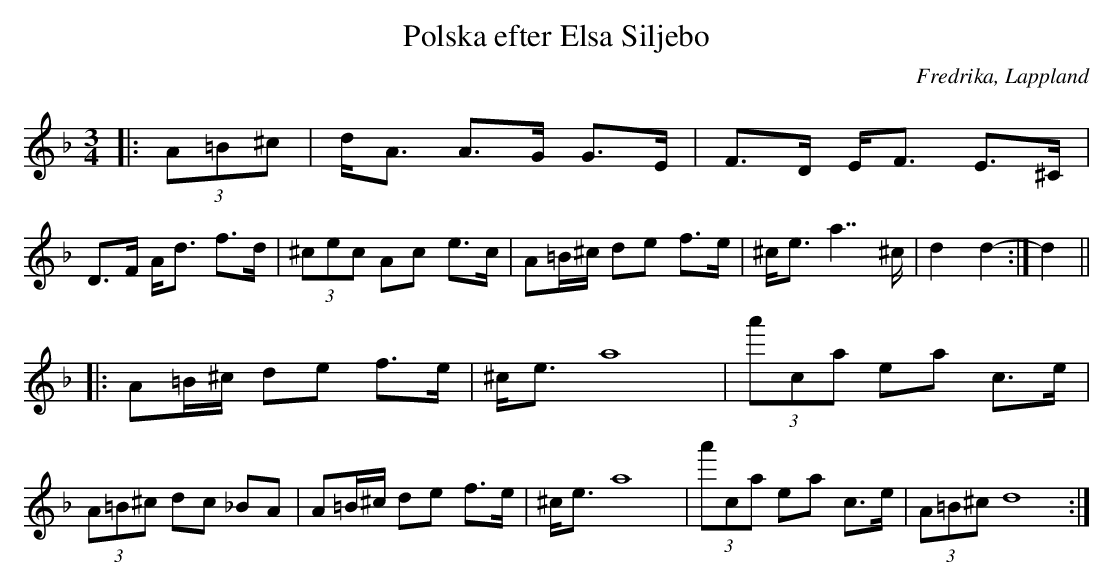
X:1
T:Polska efter Elsa Siljebo
O: Fredrika, Lappland
M:3/4
L:1/8
K:Dm
|: (3A=B^c | d<A A>G G>E | F>D E<F E>^C | D>F A<d f>d | (3^cec Ac e>c | A=B/^c/ de f>e | ^c<e a7/ ^c/ | d2 d2- :| d2 ||
|: A=B/^c/ de f>e | ^c<e a8 | (3a'ca ea c>e | (3A=B^c dc _BA | A=B/^c/ de f>e | ^c<e a8 | (3a'ca ea c>e | (3A=B^c d8 :|
